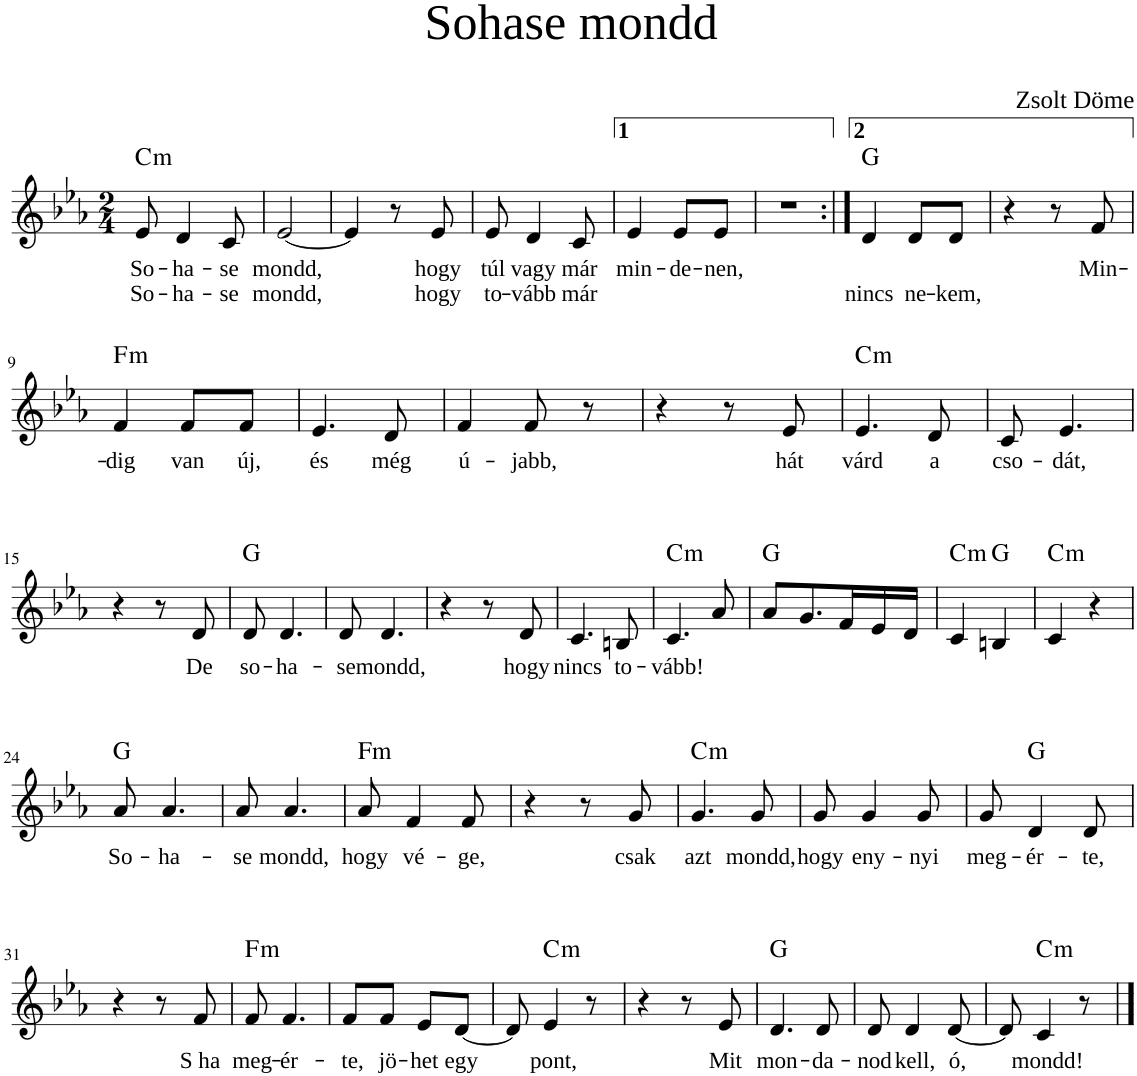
**kern	**text	**text	**harte
*part1	*part1	*part1	*part1
*staff1	*staff1	*staff1	*
*I"Piano	*	*	*
*I'Pno	*	*	*
*clefG2	*	*	*
*k[b-e-a-]	*	*	*
*M2/4	*	*	*
=1	=1	=1	=1
!	!LO:LY:b	!LO:LY:b	!LO:H:kt=m
8e-/	So-	So-	C:min
!	!LO:LY:b	!LO:LY:b	!
4d/	ha-	ha-	.
!	!LO:LY:b	!LO:LY:b	!
8c/	se	se	.
=2	=2	=2	=2
!	!LO:LY:b	!LO:LY:b	!
[2e-/	mondd,	mondd,	.
=3	=3	=3	=3
4e-/]	.	.	.
8r	.	.	.
!	!LO:LY:b	!LO:LY:b	!
8e-/	hogy	hogy	.
=4	=4	=4	=4
!	!LO:LY:b	!LO:LY:b	!
8e-/	túl	to-	.
!	!LO:LY:b	!LO:LY:b	!
4d/	vagy	vább	.
!	!LO:LY:b	!LO:LY:b	!
8c/	már	már	.
=5	=5	=5	=5
!	!LO:LY:b	!	!
4e-/	min-	.	.
!	!LO:LY:b	!	!
8e-/L	de-	.	.
!	!LO:LY:b	!	!
8e-/J	nen,	.	.
=6	=6	=6	=6
2r	.	.	.
=7:|!	=7:|!	=7:|!	=7:|!
!	!	!LO:LY:b	!
4d/	.	nincs	G:maj
!	!	!LO:LY:b	!
8d/L	.	ne-	.
!	!	!LO:LY:b	!
8d/J	.	kem,	.
=8	=8	=8	=8
4r	.	.	.
8r	.	.	.
!	!LO:LY:b	!	!
8f/	Min-	.	.
!!LO:LB:g=z
=9	=9	=9	=9
!	!LO:LY:b	!	!LO:H:kt=m
4f/	dig	.	F:min
!	!LO:LY:b	!	!
8f/L	van	.	.
!	!LO:LY:b	!	!
8f/J	új,	.	.
=10	=10	=10	=10
!	!LO:LY:b	!	!
4.e-/	és	.	.
!	!LO:LY:b	!	!
8d/	még	.	.
=11	=11	=11	=11
!	!LO:LY:b	!	!
4f/	ú-	.	.
!	!LO:LY:b	!	!
8f/	jabb,	.	.
8r	.	.	.
=12	=12	=12	=12
4r	.	.	.
8r	.	.	.
!	!LO:LY:b	!	!
8e-/	hát	.	.
=13	=13	=13	=13
!	!LO:LY:b	!	!LO:H:kt=m
4.e-/	várd	.	C:min
!	!LO:LY:b	!	!
8d/	a	.	.
=14	=14	=14	=14
!	!LO:LY:b	!	!
8c/	cso-	.	.
!	!LO:LY:b	!	!
4.e-/	dát,	.	.
!!LO:LB:g=z
=15	=15	=15	=15
4r	.	.	.
8r	.	.	.
!	!LO:LY:b	!	!
8d/	De	.	.
=16	=16	=16	=16
!	!LO:LY:b	!	!
8d/	so-	.	G:maj
!	!LO:LY:b	!	!
4.d/	ha-	.	.
=17	=17	=17	=17
!	!LO:LY:b	!	!
8d/	se	.	.
!	!LO:LY:b	!	!
4.d/	mondd,	.	.
=18	=18	=18	=18
4r	.	.	.
8r	.	.	.
!	!LO:LY:b	!	!
8d/	hogy	.	.
=19	=19	=19	=19
!	!LO:LY:b	!	!
4.c/	nincs	.	.
!	!LO:LY:b	!	!
8Bn/	to-	.	.
=20	=20	=20	=20
!	!LO:LY:b	!	!LO:H:kt=m
4.c/	vább!	.	C:min
8a-/	.	.	.
=21	=21	=21	=21
8a-/L	.	.	G:maj
8.g/	.	.	.
16f/L	.	.	.
16e-/	.	.	.
16d/JJ	.	.	.
=22	=22	=22	=22
!	!	!	!LO:H:kt=m
4c/	.	.	C:min
4Bn/	.	.	G:maj
=23	=23	=23	=23
!	!	!	!LO:H:kt=m
4c/	.	.	C:min
4r	.	.	.
!!LO:LB:g=z
=24	=24	=24	=24
!	!LO:LY:b	!	!
8a-/	So-	.	G:maj
!	!LO:LY:b	!	!
4.a-/	ha-	.	.
=25	=25	=25	=25
!	!LO:LY:b	!	!
8a-/	se	.	.
!	!LO:LY:b	!	!
4.a-/	mondd,	.	.
=26	=26	=26	=26
!LO:TX:a:t=Fm	!	!	!
!	!LO:LY:b	!	!
8a-/	hogy	.	.
!	!LO:LY:b	!	!
4f/	vé-	.	.
!	!LO:LY:b	!	!
8f/	ge,	.	.
=27	=27	=27	=27
4r	.	.	.
8r	.	.	.
!	!LO:LY:b	!	!
8g/	csak	.	.
=28	=28	=28	=28
!	!LO:LY:b	!	!LO:H:kt=m
4.g/	azt	.	C:min
!	!LO:LY:b	!	!
8g/	mondd,	.	.
=29	=29	=29	=29
!	!LO:LY:b	!	!
8g/	hogy	.	.
!	!LO:LY:b	!	!
4g/	eny-	.	.
!	!LO:LY:b	!	!
8g/	nyi	.	.
=30	=30	=30	=30
!	!LO:LY:b	!	!
8g/	meg-	.	.
!	!LO:LY:b	!	!
4d/	ér-	.	G:maj
!	!LO:LY:b	!	!
8d/	te,	.	.
!!LO:LB:g=z
=31	=31	=31	=31
4r	.	.	.
8r	.	.	.
!	!LO:LY:b	!	!
8f/	S ha	.	.
=32	=32	=32	=32
!	!LO:LY:b	!	!LO:H:kt=m
8f/	meg-	.	F:min
!	!LO:LY:b	!	!
4.f/	ér-	.	.
=33	=33	=33	=33
!	!LO:LY:b	!	!
8f/L	te,	.	.
!	!LO:LY:b	!	!
8f/J	jö-	.	.
!	!LO:LY:b	!	!
8e-/L	het	.	.
!	!LO:LY:b	!	!
[8d/J	egy	.	.
=34	=34	=34	=34
8d/]	.	.	.
!	!LO:LY:b	!	!LO:H:kt=m
4e-/	pont,	.	C:min
8r	.	.	.
=35	=35	=35	=35
4r	.	.	.
8r	.	.	.
!	!LO:LY:b	!	!
8e-/	Mit	.	.
=36	=36	=36	=36
!	!LO:LY:b	!	!
4.d/	mon-	.	G:maj
!	!LO:LY:b	!	!
8d/	da-	.	.
=37	=37	=37	=37
!	!LO:LY:b	!	!
8d/	nod	.	.
!	!LO:LY:b	!	!
4d/	kell,	.	.
!	!LO:LY:b	!	!
[8d/	ó,	.	.
=38	=38	=38	=38
8d/]	.	.	.
!	!LO:LY:b	!	!LO:H:kt=m
4c/	mondd!	.	C:min
8r	.	.	.
==	==	==	==
*-	*-	*-	*-
